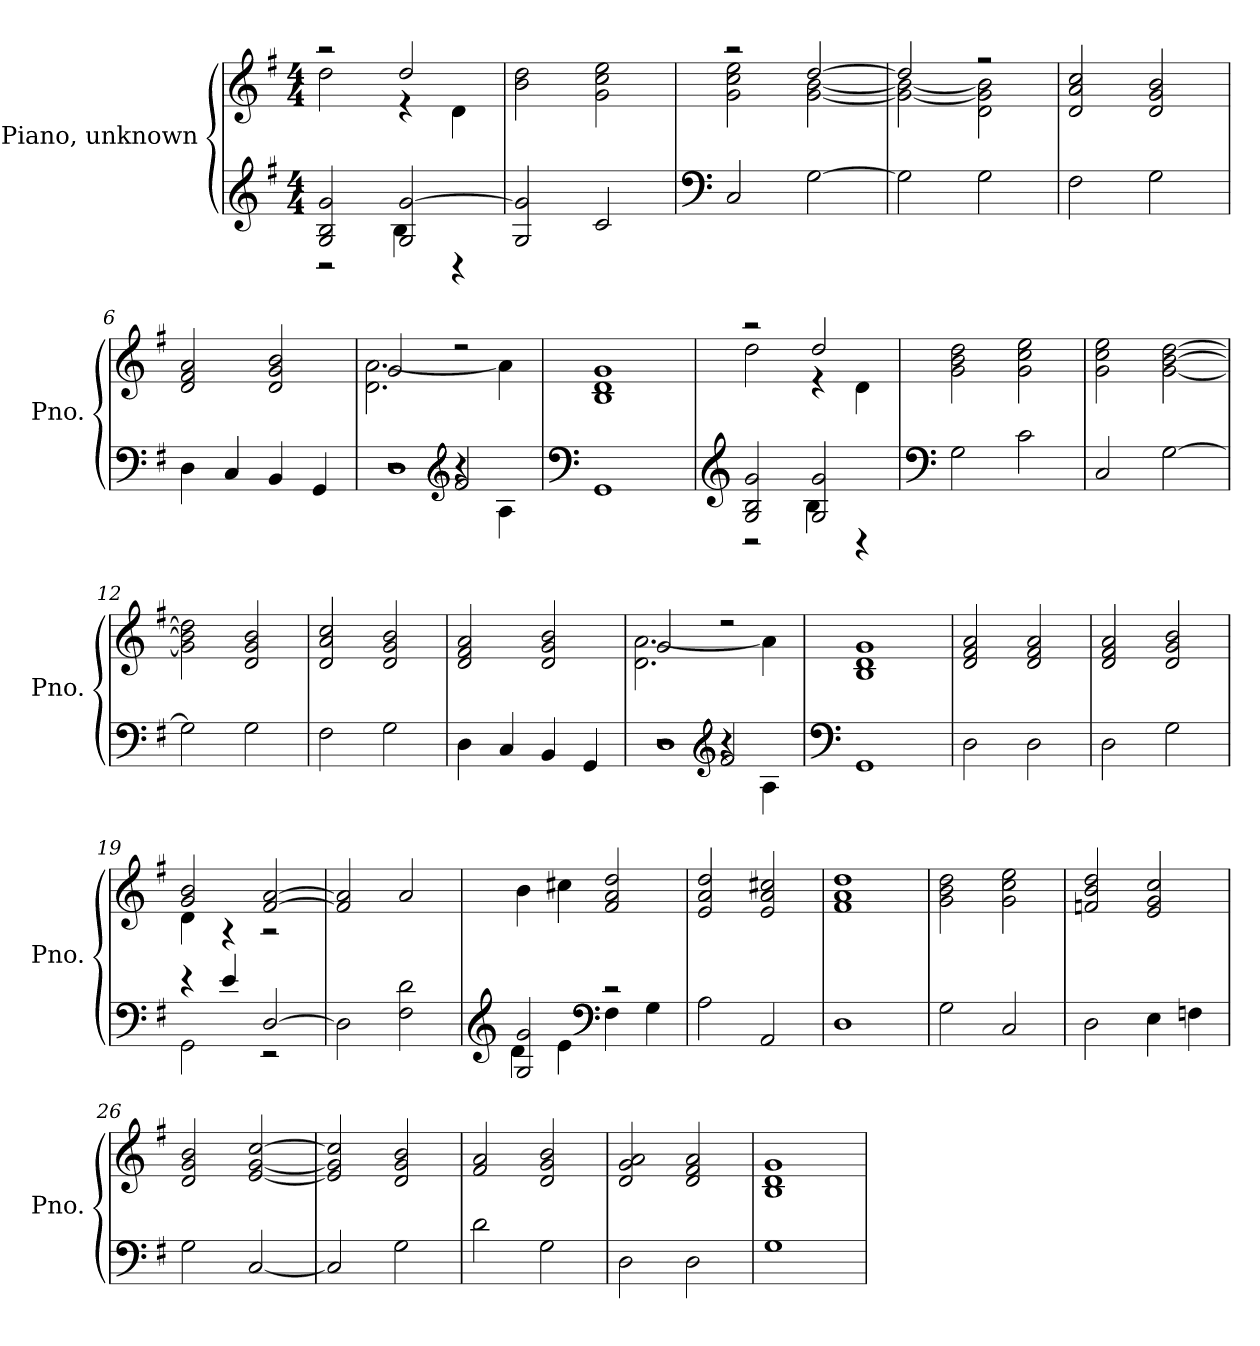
**kern	**kern
*part1	*part1
*staff2	*staff1
*I"Piano, unknown	*
*I'Pno.	*
*clefG2	*clefG2
*k[f#]	*k[f#]
*M4/4	*M4/4
*MM120	*MM120
=1	=1
*^	*^
2G/ 2B/ 2g/	2r	2r	2dd\
2G/ [2g/	4B\	2dd/	4r
.	4r	.	4d\
*v	*v	*	*
*	*v	*v
=2	=2
2G/ 2g/]	2b\ 2dd\
2c/	2g\ 2cc\ 2ee\
=3	=3
*clefF4	*
*	*^
2C/	2r	2g\ 2cc\ 2ee\
[2G\	[2dd/	[2g\ [2b\
=4	=4	=4
2G\]	2dd/]	2g\_ 2b\_
2G\	2r	2d\ 2g\] 2b\]
*	*v	*v
=5	=5
2F#\	2d/ 2a/ 2cc/
2G\	2d/ 2g/ 2b/
=6	=6
4D\	2d/ 2f#/ 2a/
4C/	.
4BB/	2d/ 2g/ 2b/
4GG/	.
=7	=7
*^	*^
*	*^	*	*
2r	2r	1D	2g/	2.d\ [2.a\
*clefG2	*	*	*	*
2f#/	4r	.	2r	.
.	4A\	.	.	4a\]
*v	*v	*v	*	*
*	*v	*v
=8	=8
*clefF4	*
1GG	1B 1d 1g
=9	=9
*clefG2	*
*^	*^
2G/ 2B/ 2g/	2r	2r	2dd\
2G/ 2g/	4B\	2dd/	4r
.	4r	.	4d\
*v	*v	*	*
*	*v	*v
!!LO:LB:g=z
=10	=10
*clefF4	*
2G\	2g\ 2b\ 2dd\
2c\	2g\ 2cc\ 2ee\
=11	=11
2C/	2g\ 2cc\ 2ee\
[2G\	[2g\ [2b\ [2dd\
=12	=12
2G\]	2g\] 2b\] 2dd\]
2G\	2d/ 2g/ 2b/
=13	=13
2F#\	2d/ 2a/ 2cc/
2G\	2d/ 2g/ 2b/
=14	=14
4D\	2d/ 2f#/ 2a/
4C/	.
4BB/	2d/ 2g/ 2b/
4GG/	.
=15	=15
*^	*^
*	*^	*	*
2r	2r	1D	2g/	2.d\ [2.a\
*clefG2	*	*	*	*
2f#/	4r	.	2r	.
.	4A\	.	.	4a\]
*v	*v	*v	*	*
*	*v	*v
=16	=16
*clefF4	*
1GG	1B 1d 1g
=17	=17
2D\	2d/ 2f#/ 2a/
2D\	2d/ 2f#/ 2a/
=18	=18
2D\	2d/ 2f#/ 2a/
2G\	2d/ 2g/ 2b/
=19	=19
*^	*^
4r	2GG\	2g/ 2b/	4d\
4e/	.	.	4r
[2D/	2r	[2f#/ [2a/	2r
*v	*v	*	*
*	*v	*v
=20	=20
2D\]	2f#/] 2a/]
2F#\ 2d\	2a/
!!LO:LB:g=z
=21	=21
*clefG2	*
*^	*
2G/ 2g/	4d\	4b\
.	4e\	4cc#X\
*clefF4	*	*
2r	4F#\	2f#/ 2a/ 2dd/
.	4G\	.
*v	*v	*
=22	=22
2A\	2e/ 2a/ 2dd/
2AA/	2e/ 2a/ 2cc#X/
=23	=23
1D	1f# 1a 1dd
=24	=24
2G\	2g\ 2b\ 2dd\
2C/	2g\ 2cc\ 2ee\
=25	=25
2D\	2fn/ 2b/ 2dd/
4E\	2e/ 2g/ 2cc/
4Fn\	.
=26	=26
2G\	2d/ 2g/ 2b/
[2C/	[2e/ [2g/ [2cc/
=27	=27
2C/]	2e/] 2g/] 2cc/]
2G\	2d/ 2g/ 2b/
=28	=28
2d\	2f#/ 2a/
2G\	2d/ 2g/ 2b/
=29	=29
2D\	2d/ 2g/ 2a/
2D\	2d/ 2f#/ 2a/
=30	=30
1G	1B 1d 1g
=	=
*-	*-
